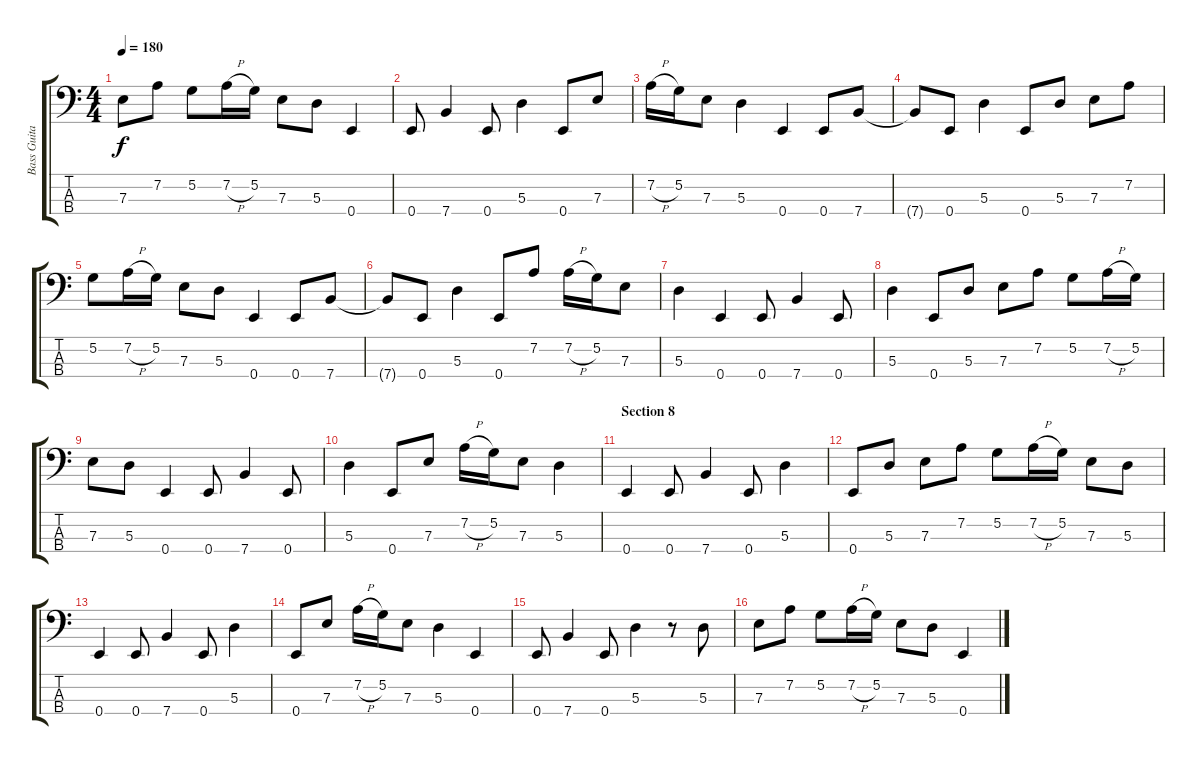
\track ("Bass Guitar" "Bass Guita") {instrument electricbasspick}
\staff {score tabs}
\tuning (G2 D2 A1 E1) {hide}
\ts (4 4)
\tempo 180
\clef f4
\ks c
7.3.8{dy f} 7.2.8 5.2.8 7.2{h}.16 5.2.16 7.3.8 5.3.8 0.4.4 |
0.4.8 7.4.4 0.4.8 5.3.4 0.4.8 7.3.8 |
7.2{h}.16 5.2.16 7.3.8 5.3.4 0.4.4 0.4.8 7.4.8 |
7.4{t}.8 0.4.8 5.3.4 0.4.8 5.3.8 7.3.8 7.2.8 |
5.2.8 7.2{h}.16 5.2.16 7.3.8 5.3.8 0.4.4 0.4.8 7.4.8 |
7.4{t}.8 0.4.8 5.3.4 0.4.8 7.2.8 7.2{h}.16 5.2.16 7.3.8 |
5.3.4 0.4.4 0.4.8 7.4.4 0.4.8 |
5.3.4 0.4.8 5.3.8 7.3.8 7.2.8 5.2.8 7.2{h}.16 5.2.16 |
7.3.8 5.3.8 0.4.4 0.4.8 7.4.4 0.4.8 |
5.3.4 0.4.8 7.3.8 7.2{h}.16 5.2.16 7.3.8 5.3.4 |
\section ("" "Section 8")
0.4.4 0.4.8 7.4.4 0.4.8 5.3.4 |
0.4.8 5.3.8 7.3.8 7.2.8 5.2.8 7.2{h}.16 5.2.16 7.3.8 5.3.8 |
0.4.4 0.4.8 7.4.4 0.4.8 5.3.4 |
0.4.8 7.3.8 7.2{h}.16 5.2.16 7.3.8 5.3.4 0.4.4 |
0.4.8 7.4.4 0.4.8 5.3.4 r.8 5.3.8 |
7.3.8 7.2.8 5.2.8 7.2{h}.16 5.2.16 7.3.8 5.3.8 0.4.4
